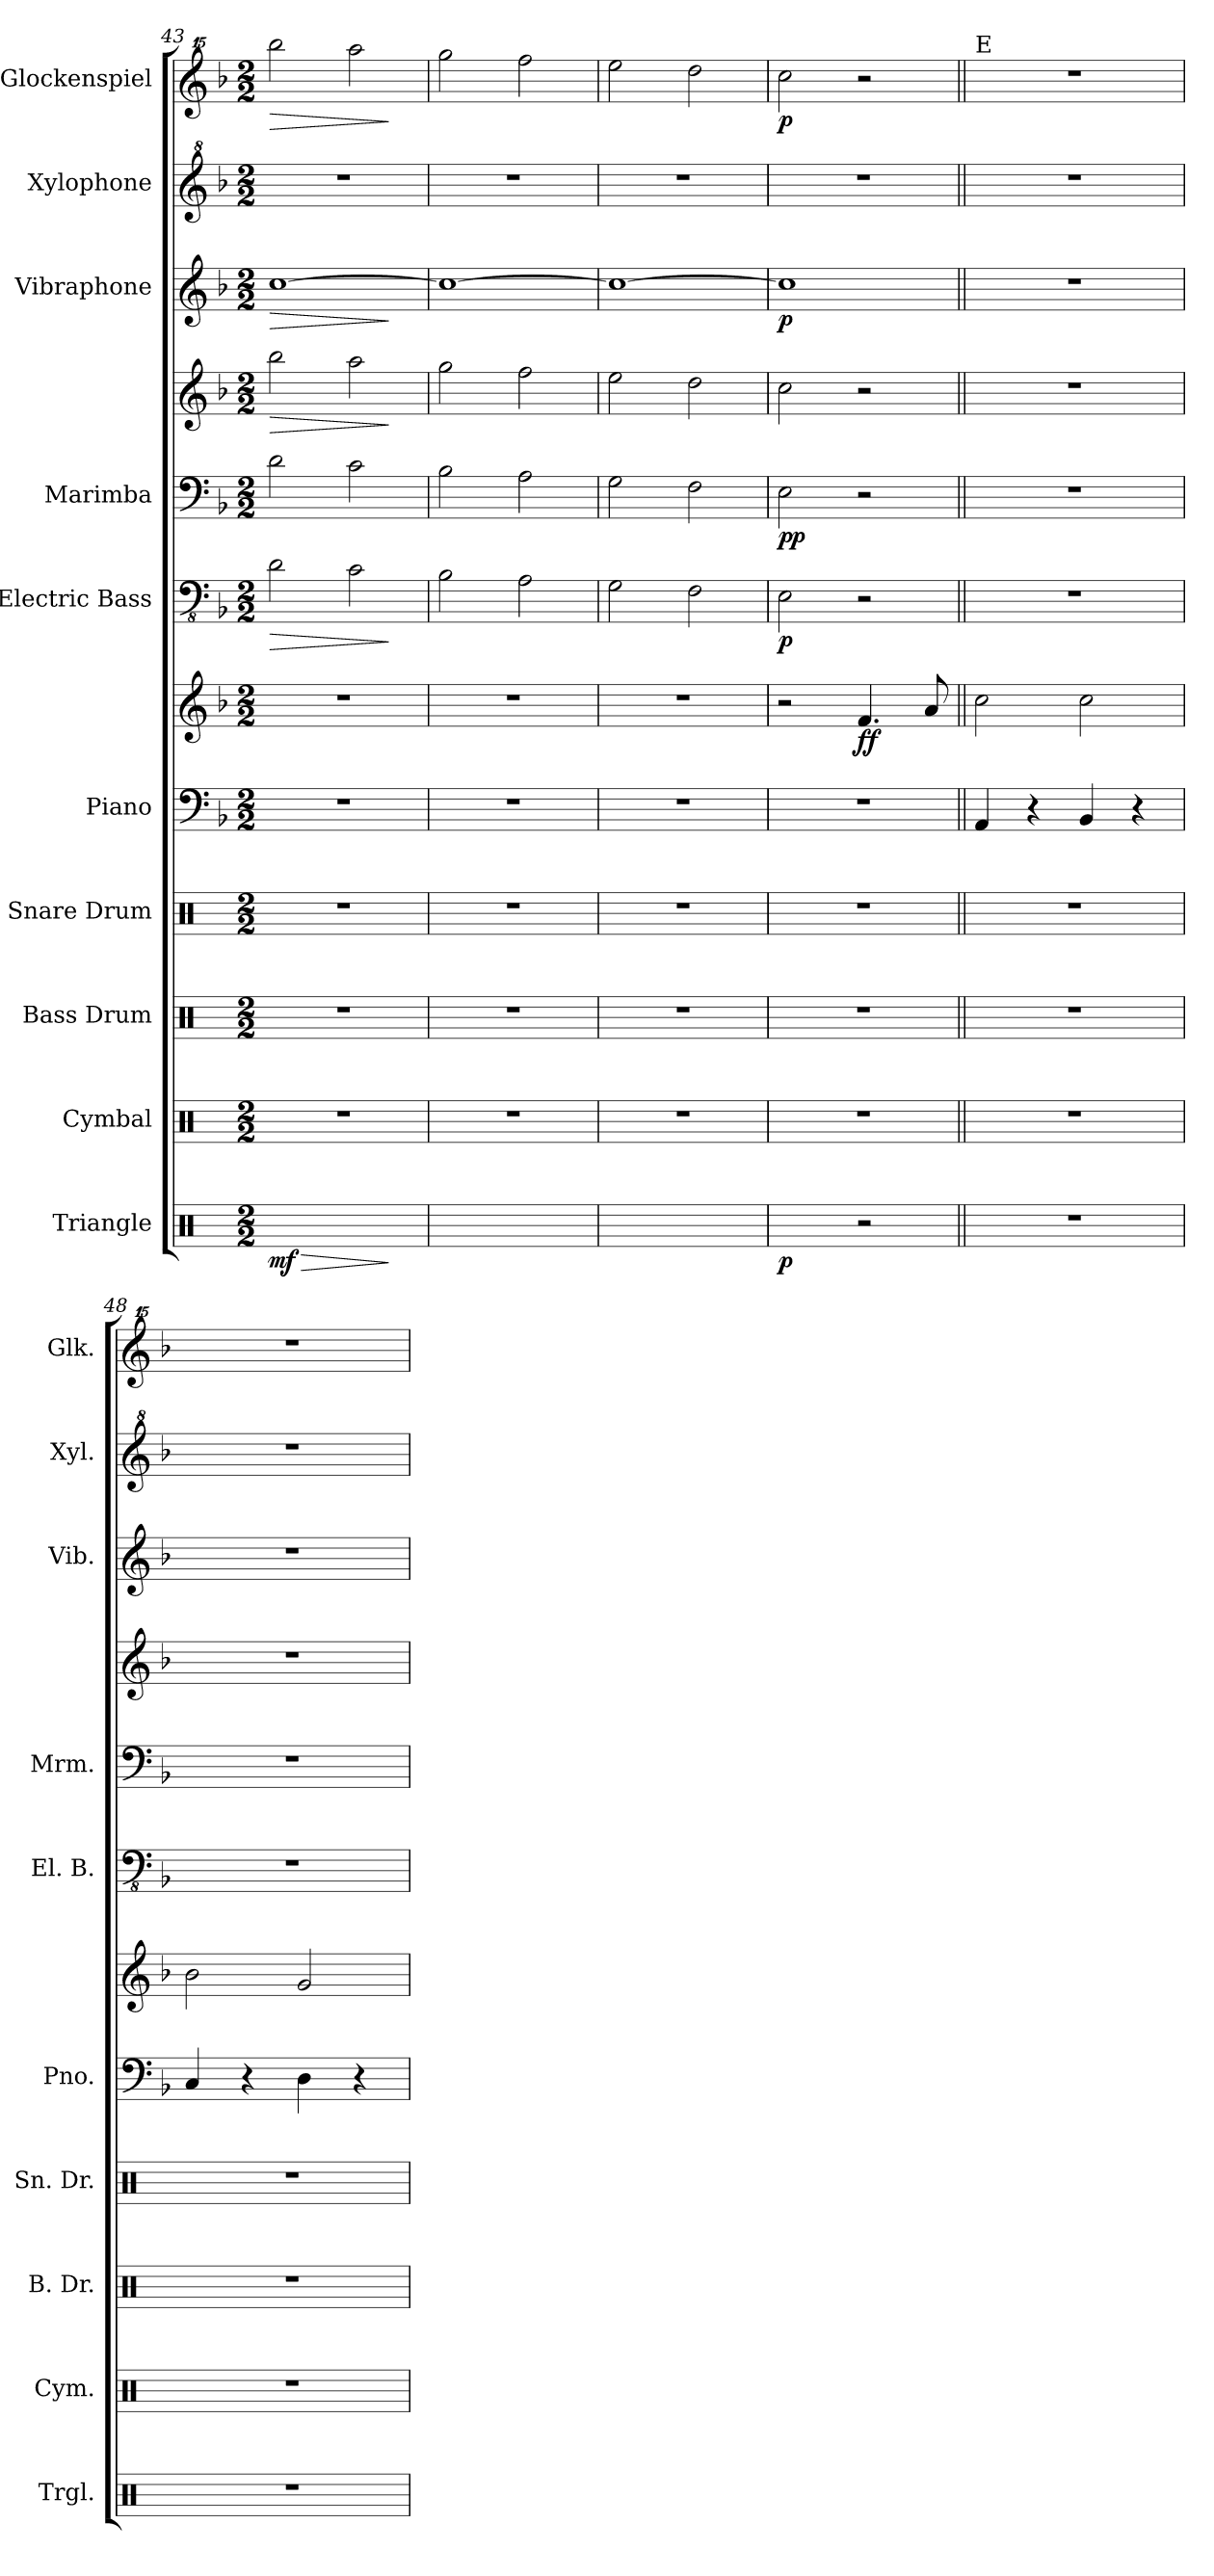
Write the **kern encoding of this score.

**kern	**dynam	**kern	**kern	**kern	**kern	**kern	**dynam	**kern	**dynam	**kern	**kern	**dynam	**kern	**dynam	**kern	**kern	**dynam
*part10	*part10	*part9	*part8	*part7	*part6	*part6	*part6	*part5	*part5	*part4	*part4	*part4	*part3	*part3	*part2	*part1	*part1
*staff12	*staff12	*staff11	*staff10	*staff9	*staff8	*staff7	*staff7/8	*staff6	*staff6	*staff5	*staff4	*staff4/5	*staff3	*staff3	*staff2	*staff1	*staff1
*I"Triangle	*	*I"Cymbal	*I"Bass Drum	*I"Snare Drum	*I"Piano	*	*	*I"Electric Bass	*	*I"Marimba	*	*	*I"Vibraphone	*	*I"Xylophone	*I"Glockenspiel	*
*I'Trgl.	*	*I'Cym.	*I'B. Dr.	*I'Sn. Dr.	*I'Pno.	*	*	*I'El. B.	*	*I'Mrm.	*	*	*I'Vib.	*	*I'Xyl.	*I'Glk.	*
*clefX	*	*clefX	*clefX	*clefX	*clefF4	*clefG2	*	*clefFv4	*	*clefF4	*clefG2	*	*clefG2	*	*clefG^2	*clefG^^2	*
*k[]	*	*k[]	*k[]	*k[]	*k[b-]	*k[b-]	*	*k[b-]	*	*k[b-]	*k[b-]	*	*k[b-]	*	*k[b-]	*k[b-]	*
*C:	*	*C:	*C:	*C:	*F:	*F:	*	*F:	*	*F:	*F:	*	*F:	*	*F:	*F:	*
*M2/2	*	*M2/2	*M2/2	*M2/2	*M2/2	*M2/2	*	*M2/2	*	*M2/2	*M2/2	*	*M2/2	*	*M2/2	*M2/2	*
=43	=43	=43	=43	=43	=43	=43	=43	=43	=43	=43	=43	=43	=43	=43	=43	=43	=43
!	!LO:HP:b	!	!	!	!	!	!	!	!LO:HP:b	!	!	!LO:HP:b	!	!LO:HP:b	!	!	!LO:HP:b
!	!LO:DY:n=1:b	!	!	!	!	!	!	!	!	!	!	!	!	!	!	!	!
2R\	> mf	1r	1r	1r	1r	1r	.	2D\	>	2d\	2bb-\	>	[1cc	>	1r	2bbbb-\	>
2R\	.	.	.	.	.	.	.	2C\	.	2c\	2aa\	.	.	.	.	2aaaa\	.
.	]	.	.	.	.	.	.	.	]	.	.	]	.	]	.	.	]
=44	=44	=44	=44	=44	=44	=44	=44	=44	=44	=44	=44	=44	=44	=44	=44	=44	=44
2R\	.	1r	1r	1r	1r	1r	.	2BB-\	.	2B-\	2gg\	.	1cc_	.	1r	2gggg\	.
2R\	.	.	.	.	.	.	.	2AA\	.	2A\	2ff\	.	.	.	.	2ffff\	.
=45	=45	=45	=45	=45	=45	=45	=45	=45	=45	=45	=45	=45	=45	=45	=45	=45	=45
2R\	.	1r	1r	1r	1r	1r	.	2GG\	.	2G\	2ee\	.	1cc_	.	1r	2eeee\	.
2R\	.	.	.	.	.	.	.	2FF\	.	2F\	2dd\	.	.	.	.	2dddd\	.
=46	=46	=46	=46	=46	=46	=46	=46	=46	=46	=46	=46	=46	=46	=46	=46	=46	=46
!	!LO:DY:b	!	!	!	!	!	!	!	!LO:DY:b	!	!	!LO:DY:b=2	!	!	!	!	!
!	!	!	!	!	!	!	!	!	!	!	!	!LO:DY:n=1:b	!	!LO:DY:b	!	!	!LO:DY:b
2R\	p	1r	1r	1r	1r	2r	.	2EE\	p	2E\	2cc\	p p	1cc]	p	1r	2cccc\	p
!	!	!	!	!	!	!	!LO:DY:b	!	!	!	!	!	!	!	!	!	!
2r	.	.	.	.	.	4.f/	ff	2r	.	2r	2r	.	.	.	.	2r	.
.	.	.	.	.	.	8a/	.	.	.	.	.	.	.	.	.	.	.
=47||	=47||	=47||	=47||	=47||	=47||	=47||	=47||	=47||	=47||	=47||	=47||	=47||	=47||	=47||	=47||	=47||	=47||
!	!	!	!	!	!	!	!	!	!	!	!	!	!	!	!	!LO:TX:a:t=E	!
1r	.	1r	1r	1r	4AA/	2cc\	.	1r	.	1r	1r	.	1r	.	1r	1r	.
.	.	.	.	.	4r	.	.	.	.	.	.	.	.	.	.	.	.
.	.	.	.	.	4BB-/	2cc\	.	.	.	.	.	.	.	.	.	.	.
.	.	.	.	.	4r	.	.	.	.	.	.	.	.	.	.	.	.
!!LO:PB:g=z
=48	=48	=48	=48	=48	=48	=48	=48	=48	=48	=48	=48	=48	=48	=48	=48	=48	=48
1r	.	1r	1r	1r	4C/	2b-\	.	1r	.	1r	1r	.	1r	.	1r	1r	.
.	.	.	.	.	4r	.	.	.	.	.	.	.	.	.	.	.	.
.	.	.	.	.	4D\	2g/	.	.	.	.	.	.	.	.	.	.	.
.	.	.	.	.	4r	.	.	.	.	.	.	.	.	.	.	.	.
=	=	=	=	=	=	=	=	=	=	=	=	=	=	=	=	=	=
*-	*-	*-	*-	*-	*-	*-	*-	*-	*-	*-	*-	*-	*-	*-	*-	*-	*-
